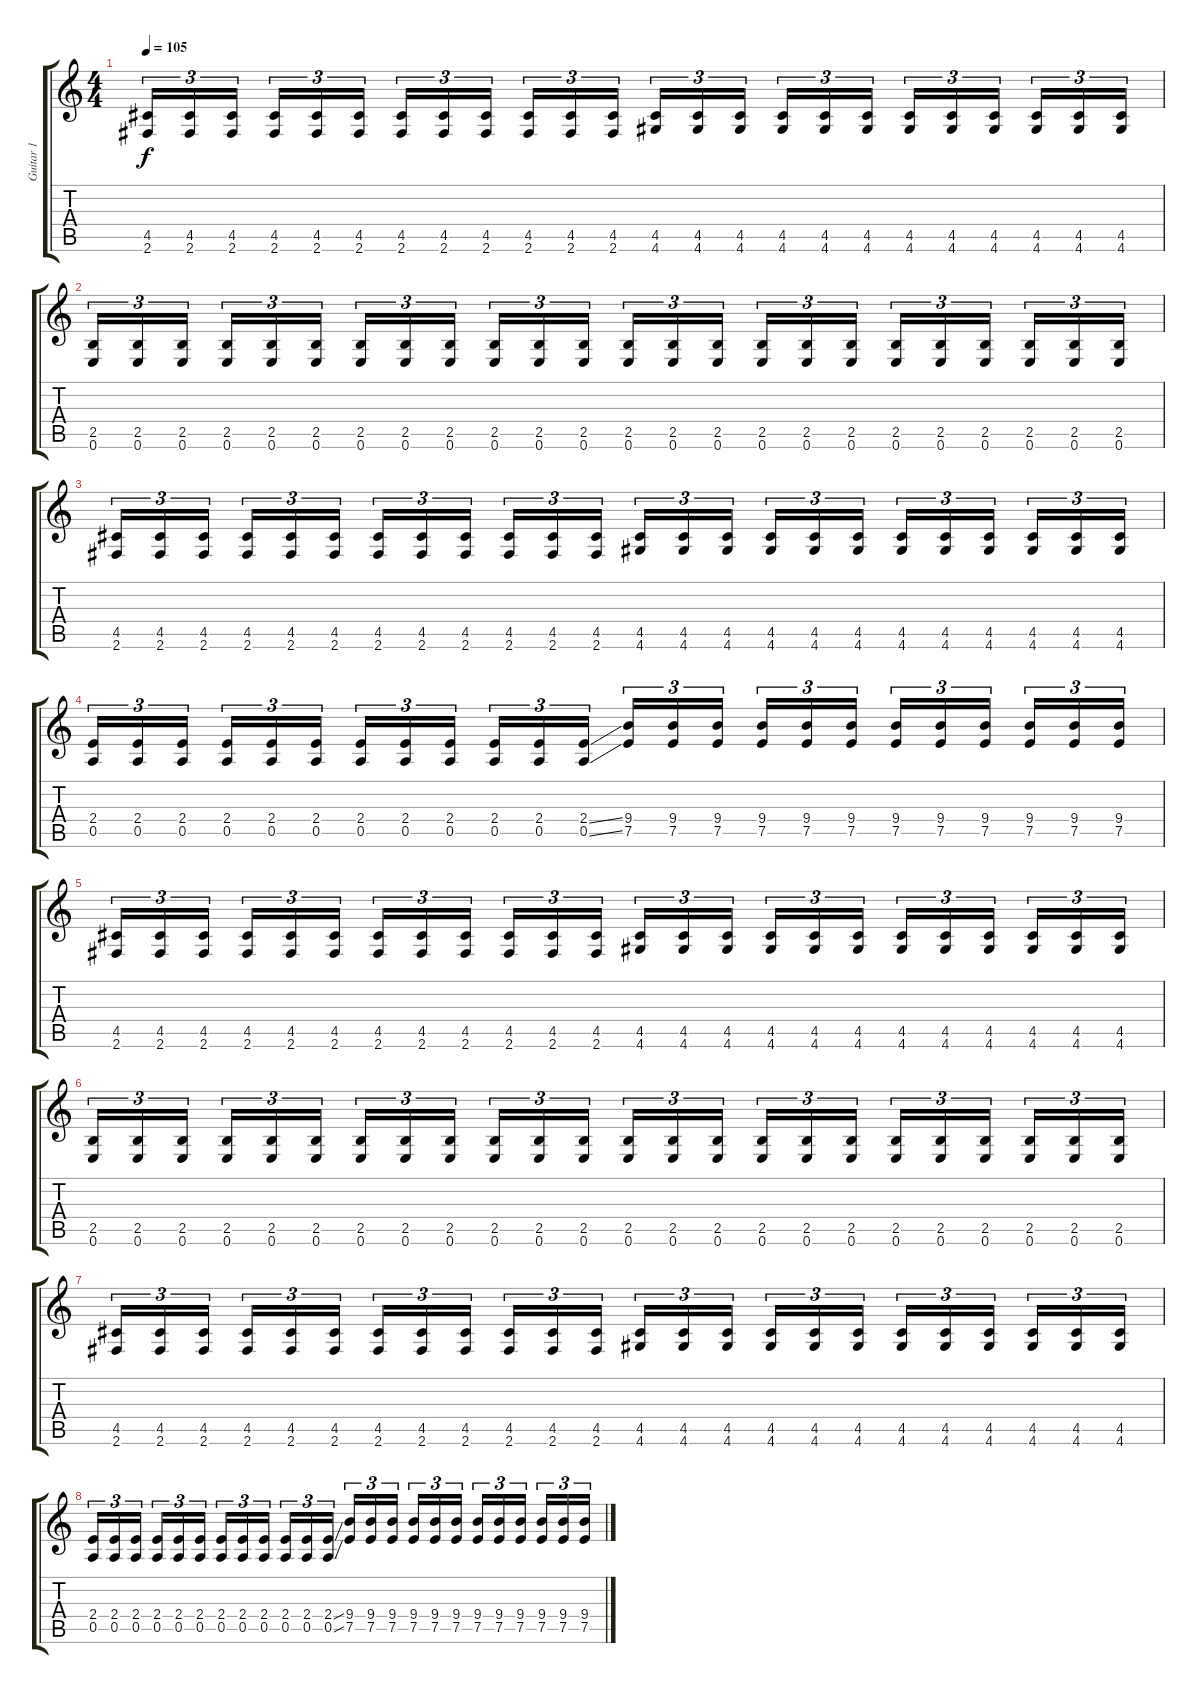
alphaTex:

\track ("Guitar 1" "Guitar 1") {instrument overdrivenguitar}
\staff {score tabs}
\tuning (E4 B3 G3 D3 A2 E2) {hide}
\ts (4 4)
\tempo 105
\clef g2
\ks c
(4.5 2.6).16{tu (3 2) dy f} (4.5 2.6).16{tu (3 2)} (4.5 2.6).16{tu (3 2)} (4.5 2.6).16{tu (3 2)} (4.5 2.6).16{tu (3 2)} (4.5 2.6).16{tu (3 2)} (4.5 2.6).16{tu (3 2)} (4.5 2.6).16{tu (3 2)} (4.5 2.6).16{tu (3 2)} (4.5 2.6).16{tu (3 2)} (4.5 2.6).16{tu (3 2)} (4.5 2.6).16{tu (3 2)} (4.5 4.6).16{tu (3 2)} (4.5 4.6).16{tu (3 2)} (4.5 4.6).16{tu (3 2)} (4.5 4.6).16{tu (3 2)} (4.5 4.6).16{tu (3 2)} (4.5 4.6).16{tu (3 2)} (4.5 4.6).16{tu (3 2)} (4.5 4.6).16{tu (3 2)} (4.5 4.6).16{tu (3 2)} (4.5 4.6).16{tu (3 2)} (4.5 4.6).16{tu (3 2)} (4.5 4.6).16{tu (3 2)} |
(2.5 0.6).16{tu (3 2)} (2.5 0.6).16{tu (3 2)} (2.5 0.6).16{tu (3 2)} (2.5 0.6).16{tu (3 2)} (2.5 0.6).16{tu (3 2)} (2.5 0.6).16{tu (3 2)} (2.5 0.6).16{tu (3 2)} (2.5 0.6).16{tu (3 2)} (2.5 0.6).16{tu (3 2)} (2.5 0.6).16{tu (3 2)} (2.5 0.6).16{tu (3 2)} (2.5 0.6).16{tu (3 2)} (2.5 0.6).16{tu (3 2)} (2.5 0.6).16{tu (3 2)} (2.5 0.6).16{tu (3 2)} (2.5 0.6).16{tu (3 2)} (2.5 0.6).16{tu (3 2)} (2.5 0.6).16{tu (3 2)} (2.5 0.6).16{tu (3 2)} (2.5 0.6).16{tu (3 2)} (2.5 0.6).16{tu (3 2)} (2.5 0.6).16{tu (3 2)} (2.5 0.6).16{tu (3 2)} (2.5 0.6).16{tu (3 2)} |
(4.5 2.6).16{tu (3 2)} (4.5 2.6).16{tu (3 2)} (4.5 2.6).16{tu (3 2)} (4.5 2.6).16{tu (3 2)} (4.5 2.6).16{tu (3 2)} (4.5 2.6).16{tu (3 2)} (4.5 2.6).16{tu (3 2)} (4.5 2.6).16{tu (3 2)} (4.5 2.6).16{tu (3 2)} (4.5 2.6).16{tu (3 2)} (4.5 2.6).16{tu (3 2)} (4.5 2.6).16{tu (3 2)} (4.5 4.6).16{tu (3 2)} (4.5 4.6).16{tu (3 2)} (4.5 4.6).16{tu (3 2)} (4.5 4.6).16{tu (3 2)} (4.5 4.6).16{tu (3 2)} (4.5 4.6).16{tu (3 2)} (4.5 4.6).16{tu (3 2)} (4.5 4.6).16{tu (3 2)} (4.5 4.6).16{tu (3 2)} (4.5 4.6).16{tu (3 2)} (4.5 4.6).16{tu (3 2)} (4.5 4.6).16{tu (3 2)} |
(2.4 0.5).16{tu (3 2)} (2.4 0.5).16{tu (3 2)} (2.4 0.5).16{tu (3 2)} (2.4 0.5).16{tu (3 2)} (2.4 0.5).16{tu (3 2)} (2.4 0.5).16{tu (3 2)} (2.4 0.5).16{tu (3 2)} (2.4 0.5).16{tu (3 2)} (2.4 0.5).16{tu (3 2)} (2.4 0.5).16{tu (3 2)} (2.4 0.5).16{tu (3 2)} (2.4{ss} 0.5{ss}).16{tu (3 2)} (9.4 7.5).16{tu (3 2)} (9.4 7.5).16{tu (3 2)} (9.4 7.5).16{tu (3 2)} (9.4 7.5).16{tu (3 2)} (9.4 7.5).16{tu (3 2)} (9.4 7.5).16{tu (3 2)} (9.4 7.5).16{tu (3 2)} (9.4 7.5).16{tu (3 2)} (9.4 7.5).16{tu (3 2)} (9.4 7.5).16{tu (3 2)} (9.4 7.5).16{tu (3 2)} (9.4 7.5).16{tu (3 2)} |
(4.5 2.6).16{tu (3 2)} (4.5 2.6).16{tu (3 2)} (4.5 2.6).16{tu (3 2)} (4.5 2.6).16{tu (3 2)} (4.5 2.6).16{tu (3 2)} (4.5 2.6).16{tu (3 2)} (4.5 2.6).16{tu (3 2)} (4.5 2.6).16{tu (3 2)} (4.5 2.6).16{tu (3 2)} (4.5 2.6).16{tu (3 2)} (4.5 2.6).16{tu (3 2)} (4.5 2.6).16{tu (3 2)} (4.5 4.6).16{tu (3 2)} (4.5 4.6).16{tu (3 2)} (4.5 4.6).16{tu (3 2)} (4.5 4.6).16{tu (3 2)} (4.5 4.6).16{tu (3 2)} (4.5 4.6).16{tu (3 2)} (4.5 4.6).16{tu (3 2)} (4.5 4.6).16{tu (3 2)} (4.5 4.6).16{tu (3 2)} (4.5 4.6).16{tu (3 2)} (4.5 4.6).16{tu (3 2)} (4.5 4.6).16{tu (3 2)} |
(2.5 0.6).16{tu (3 2)} (2.5 0.6).16{tu (3 2)} (2.5 0.6).16{tu (3 2)} (2.5 0.6).16{tu (3 2)} (2.5 0.6).16{tu (3 2)} (2.5 0.6).16{tu (3 2)} (2.5 0.6).16{tu (3 2)} (2.5 0.6).16{tu (3 2)} (2.5 0.6).16{tu (3 2)} (2.5 0.6).16{tu (3 2)} (2.5 0.6).16{tu (3 2)} (2.5 0.6).16{tu (3 2)} (2.5 0.6).16{tu (3 2)} (2.5 0.6).16{tu (3 2)} (2.5 0.6).16{tu (3 2)} (2.5 0.6).16{tu (3 2)} (2.5 0.6).16{tu (3 2)} (2.5 0.6).16{tu (3 2)} (2.5 0.6).16{tu (3 2)} (2.5 0.6).16{tu (3 2)} (2.5 0.6).16{tu (3 2)} (2.5 0.6).16{tu (3 2)} (2.5 0.6).16{tu (3 2)} (2.5 0.6).16{tu (3 2)} |
(4.5 2.6).16{tu (3 2)} (4.5 2.6).16{tu (3 2)} (4.5 2.6).16{tu (3 2)} (4.5 2.6).16{tu (3 2)} (4.5 2.6).16{tu (3 2)} (4.5 2.6).16{tu (3 2)} (4.5 2.6).16{tu (3 2)} (4.5 2.6).16{tu (3 2)} (4.5 2.6).16{tu (3 2)} (4.5 2.6).16{tu (3 2)} (4.5 2.6).16{tu (3 2)} (4.5 2.6).16{tu (3 2)} (4.5 4.6).16{tu (3 2)} (4.5 4.6).16{tu (3 2)} (4.5 4.6).16{tu (3 2)} (4.5 4.6).16{tu (3 2)} (4.5 4.6).16{tu (3 2)} (4.5 4.6).16{tu (3 2)} (4.5 4.6).16{tu (3 2)} (4.5 4.6).16{tu (3 2)} (4.5 4.6).16{tu (3 2)} (4.5 4.6).16{tu (3 2)} (4.5 4.6).16{tu (3 2)} (4.5 4.6).16{tu (3 2)} |
(2.4 0.5).16{tu (3 2)} (2.4 0.5).16{tu (3 2)} (2.4 0.5).16{tu (3 2)} (2.4 0.5).16{tu (3 2)} (2.4 0.5).16{tu (3 2)} (2.4 0.5).16{tu (3 2)} (2.4 0.5).16{tu (3 2)} (2.4 0.5).16{tu (3 2)} (2.4 0.5).16{tu (3 2)} (2.4 0.5).16{tu (3 2)} (2.4 0.5).16{tu (3 2)} (2.4{ss} 0.5{ss}).16{tu (3 2)} (9.4 7.5).16{tu (3 2)} (9.4 7.5).16{tu (3 2)} (9.4 7.5).16{tu (3 2)} (9.4 7.5).16{tu (3 2)} (9.4 7.5).16{tu (3 2)} (9.4 7.5).16{tu (3 2)} (9.4 7.5).16{tu (3 2)} (9.4 7.5).16{tu (3 2)} (9.4 7.5).16{tu (3 2)} (9.4 7.5).16{tu (3 2)} (9.4 7.5).16{tu (3 2)} (9.4 7.5).16{tu (3 2)}
